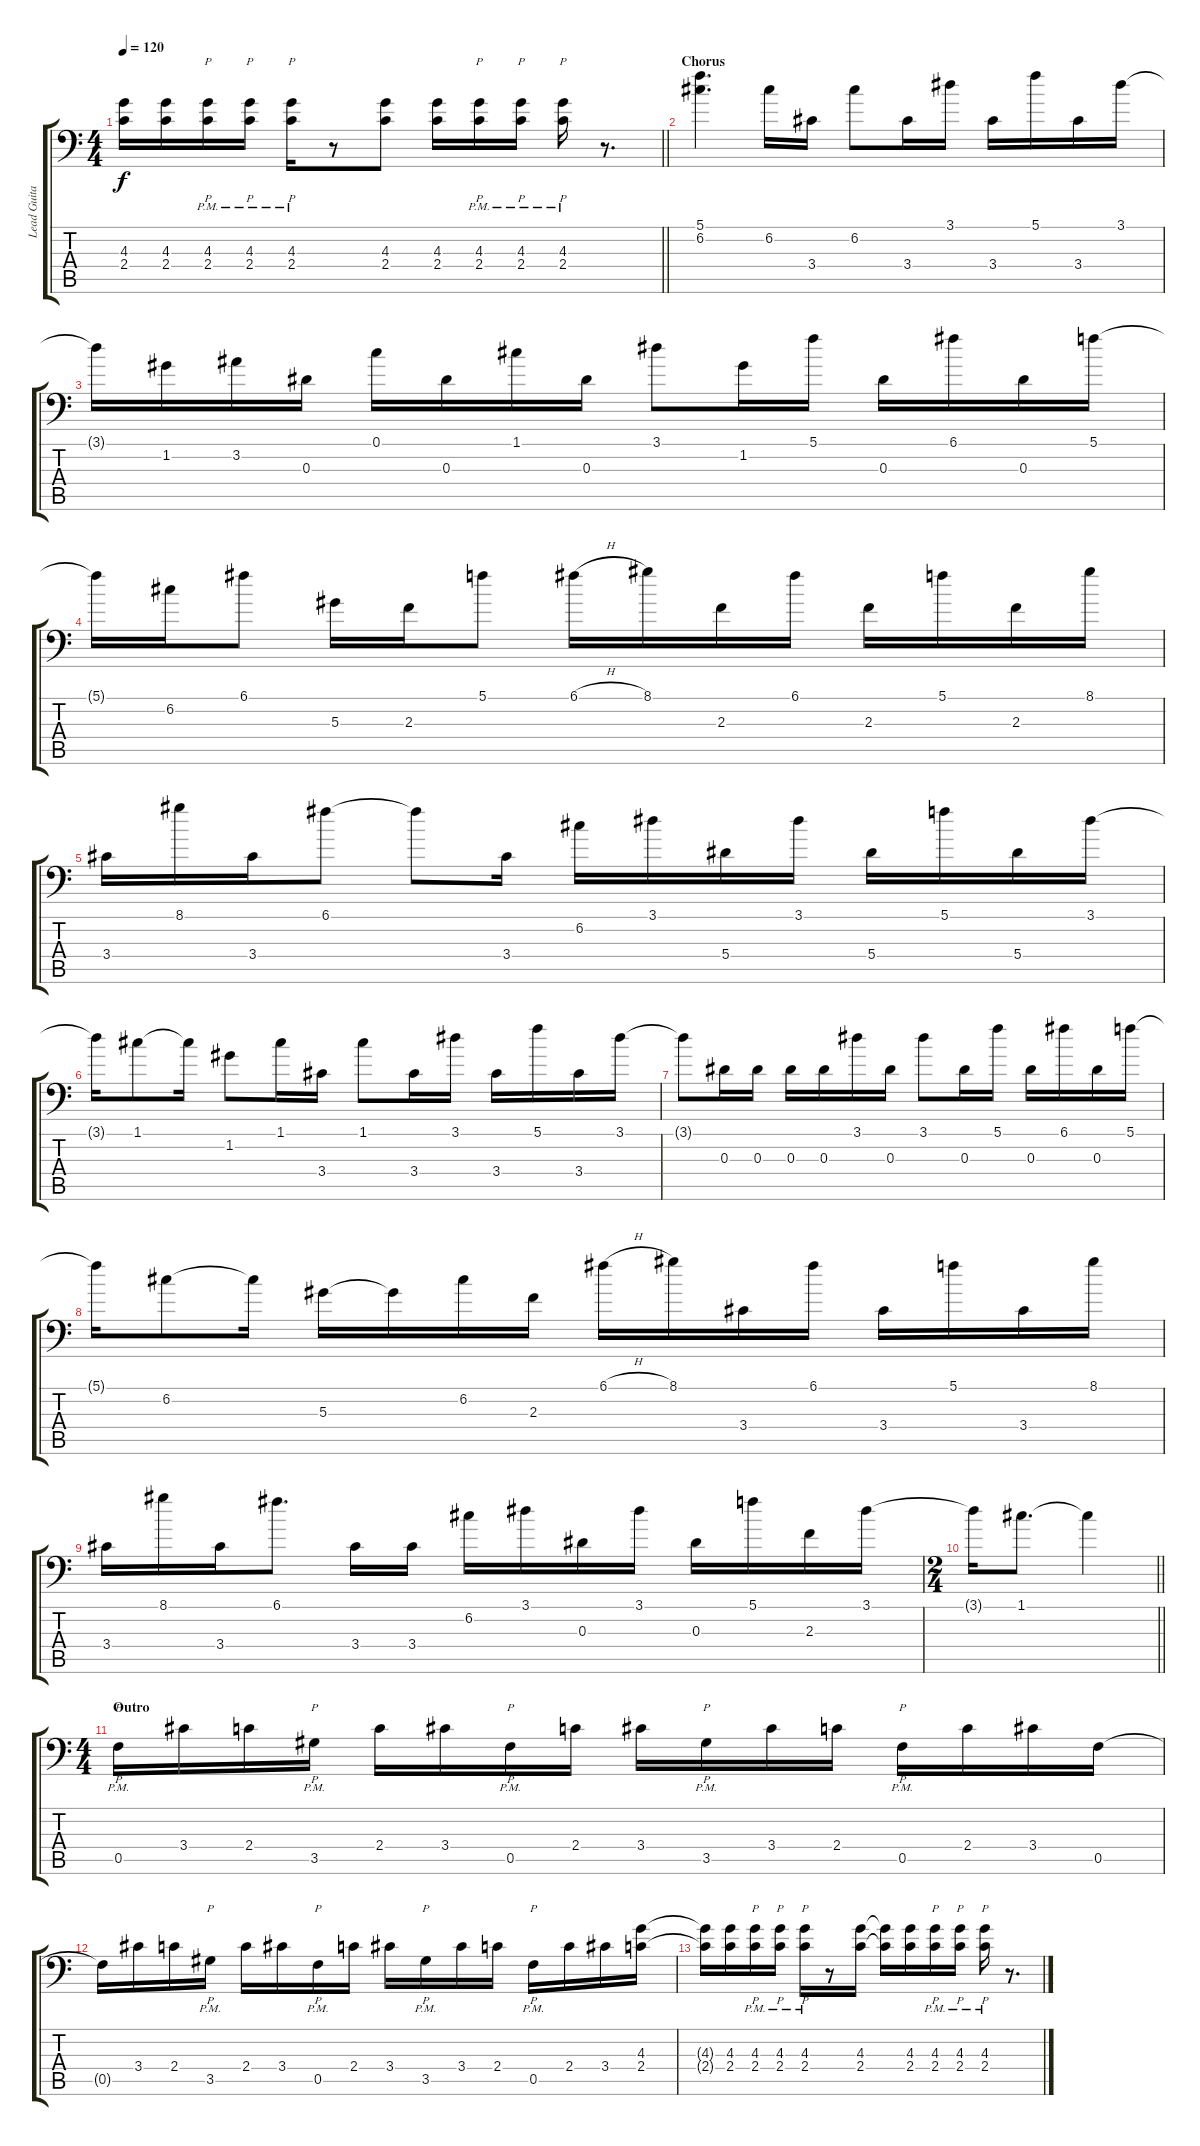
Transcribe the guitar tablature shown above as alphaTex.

\track ("Lead Guitar 2" "Lead Guita") {instrument distortionguitar}
\staff {score tabs}
\tuning (C4 G3 Eb3 Bb2 F2 Bb1) {hide}
\ts (4 4)
\tempo 120
\clef f4
\barLineRight lightlight
\ks c
(4.3{t} 2.4{t}).16{dy f} (4.3 2.4).16 (4.3{pm} 2.4{pm}).16{p} (4.3{pm} 2.4{pm}).16{p} (4.3{pm} 2.4{pm}).16{p} r.8 (4.3 2.4).8 (4.3 2.4).16 (4.3{pm} 2.4{pm}).16{p} (4.3{pm} 2.4{pm}).16{p} (4.3{pm} 2.4{pm}).16{p} r.8{d} |
\section ("" "Chorus")
(5.1 6.2).4{d} 6.2.16 3.4.16 6.2.8 3.4.16 3.1.16 3.4.16 5.1.16 3.4.16 3.1.16 |
3.1{t}.16 1.2.16 3.2.16 0.3.16 0.1.16 0.3.16 1.1.16 0.3.16 3.1.8 1.2.16 5.1.16 0.3.16 6.1.16 0.3.16 5.1.16 |
5.1{t}.16 6.2.16 6.1.8 5.3.16 2.3.16 5.1.8 6.1{h}.16 8.1.16 2.3.16 6.1.16 2.3.16 5.1.16 2.3.16 8.1.16 |
3.4.16 8.1.16 3.4.16 6.1.8 6.1{t}.8 3.4.16 6.2.16 3.1.16 5.4.16 3.1.16 5.4.16 5.1.16 5.4.16 3.1.16 |
3.1{t}.16 1.1.8 1.1{t}.16 1.2.8 1.1.16 3.4.16 1.1.8 3.4.16 3.1.16 3.4.16 5.1.16 3.4.16 3.1.16 |
3.1{t}.8 0.3.16 0.3.16 0.3.16 0.3.16 3.1.16 0.3.16 3.1.8 0.3.16 5.1.16 0.3.16 6.1.16 0.3.16 5.1.16 |
5.1{t}.16 6.2.8 6.2{t}.16 5.3.16 5.3{t}.16 6.2.16 2.3.16 6.1{h}.16 8.1.16 3.4.16 6.1.16 3.4.16 5.1.16 3.4.16 8.1.16 |
3.4.16 8.1.16 3.4.16 6.1.8{d} 3.4.16 3.4.16 6.2.16 3.1.16 0.3.16 3.1.16 0.3.16 5.1.16 2.3.16 3.1.16 |
\ts (2 4)
\barLineRight lightlight
3.1{t}.16 1.1.8{d} 1.1{t}.4 |
\ts (4 4)
\section ("" "Outro")
0.5{pm}.16{p} 3.4.16 2.4.16 3.5{pm}.16{p} 2.4.16 3.4.16 0.5{pm}.16{p} 2.4.16 3.4.16 3.5{pm}.16{p} 3.4.16 2.4.16 0.5{pm}.16{p} 2.4.16 3.4.16 0.5.16 |
0.5{t}.16 3.4.16 2.4.16 3.5{pm}.16{p} 2.4.16 3.4.16 0.5{pm}.16{p} 2.4.16 3.4.16 3.5{pm}.16{p} 3.4.16 2.4.16 0.5{pm}.16{p} 2.4.16 3.4.16 (4.3 2.4).16 |
(4.3{t} 2.4{t}).16 (4.3 2.4).16 (4.3{pm} 2.4{pm}).16{p} (4.3{pm} 2.4{pm}).16{p} (4.3{pm} 2.4{pm}).16{p} r.8 (4.3 2.4).16 (4.3{t} 2.4{t}).16 (4.3 2.4).16 (4.3{pm} 2.4{pm}).16{p} (4.3{pm} 2.4{pm}).16{p} (4.3{pm} 2.4{pm}).16{p} r.8{d}
